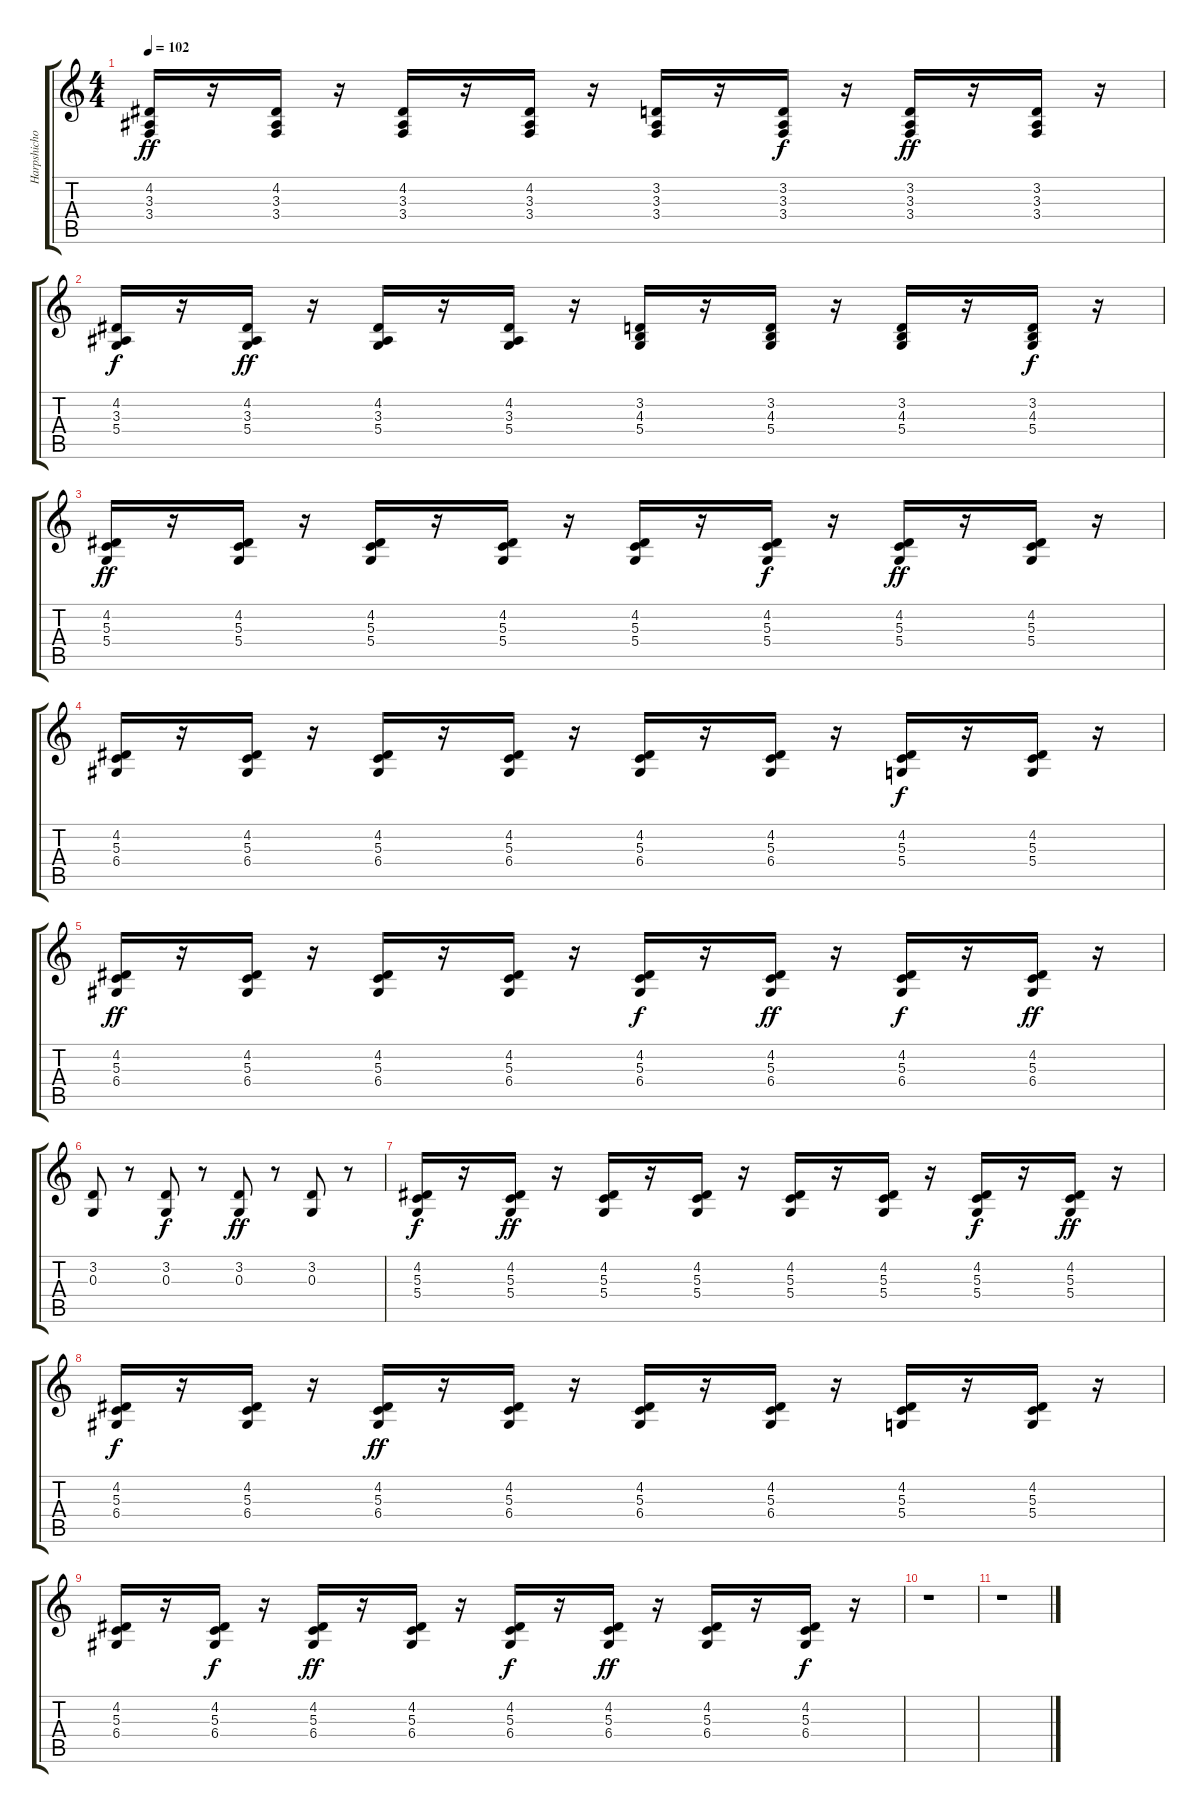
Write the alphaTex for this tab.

\track ("Harpshichord" "Harpshicho") {instrument harpsichord}
\staff {score tabs}
\tuning (E4 B3 G3 D3 A2 E2) {hide}
\ts (4 4)
\tempo 102
\clef g2
\ks c
(4.2 3.3 3.4).16{dy ff} r.16 (4.2 3.3 3.4).16 r.16 (4.2 3.3 3.4).16 r.16 (4.2 3.3 3.4).16 r.16 (3.2 3.3 3.4).16 r.16 (3.2 3.3 3.4).16{dy f} r.16 (3.2 3.3 3.4).16{dy ff} r.16 (3.2 3.3 3.4).16 r.16 |
(4.2 3.3 5.4).16{dy f} r.16 (4.2 3.3 5.4).16{dy ff} r.16 (4.2 3.3 5.4).16 r.16 (4.2 3.3 5.4).16 r.16 (3.2 4.3 5.4).16 r.16 (3.2 4.3 5.4).16 r.16 (3.2 4.3 5.4).16 r.16 (3.2 4.3 5.4).16{dy f} r.16 |
(4.2 5.3 5.4).16{dy ff} r.16 (4.2 5.3 5.4).16 r.16 (4.2 5.3 5.4).16 r.16 (4.2 5.3 5.4).16 r.16 (4.2 5.3 5.4).16 r.16 (4.2 5.3 5.4).16{dy f} r.16 (4.2 5.3 5.4).16{dy ff} r.16 (4.2 5.3 5.4).16 r.16 |
(4.2 5.3 6.4).16 r.16 (4.2 5.3 6.4).16 r.16 (4.2 5.3 6.4).16 r.16 (4.2 5.3 6.4).16 r.16 (4.2 5.3 6.4).16 r.16 (4.2 5.3 6.4).16 r.16 (4.2 5.3 5.4).16{dy f} r.16 (4.2 5.3 5.4).16 r.16 |
(4.2 5.3 6.4).16{dy ff} r.16 (4.2 5.3 6.4).16 r.16 (4.2 5.3 6.4).16 r.16 (4.2 5.3 6.4).16 r.16 (4.2 5.3 6.4).16{dy f} r.16 (4.2 5.3 6.4).16{dy ff} r.16 (4.2 5.3 6.4).16{dy f} r.16 (4.2 5.3 6.4).16{dy ff} r.16 |
(3.2 0.3).8 r.8 (3.2 0.3).8{dy f} r.8 (3.2 0.3).8{dy ff} r.8 (3.2 0.3).8 r.8 |
(4.2 5.3 5.4).16{dy f} r.16 (4.2 5.3 5.4).16{dy ff} r.16 (4.2 5.3 5.4).16 r.16 (4.2 5.3 5.4).16 r.16 (4.2 5.3 5.4).16 r.16 (4.2 5.3 5.4).16 r.16 (4.2 5.3 5.4).16{dy f} r.16 (4.2 5.3 5.4).16{dy ff} r.16 |
(4.2 5.3 6.4).16{dy f} r.16 (4.2 5.3 6.4).16 r.16 (4.2 5.3 6.4).16{dy ff} r.16 (4.2 5.3 6.4).16 r.16 (4.2 5.3 6.4).16 r.16 (4.2 5.3 6.4).16 r.16 (4.2 5.3 5.4).16 r.16 (4.2 5.3 5.4).16 r.16 |
(4.2 5.3 6.4).16 r.16 (4.2 5.3 6.4).16{dy f} r.16 (4.2 5.3 6.4).16{dy ff} r.16 (4.2 5.3 6.4).16 r.16 (4.2 5.3 6.4).16{dy f} r.16 (4.2 5.3 6.4).16{dy ff} r.16 (4.2 5.3 6.4).16 r.16 (4.2 5.3 6.4).16{dy f} r.16 |
r.1 |
r.1
